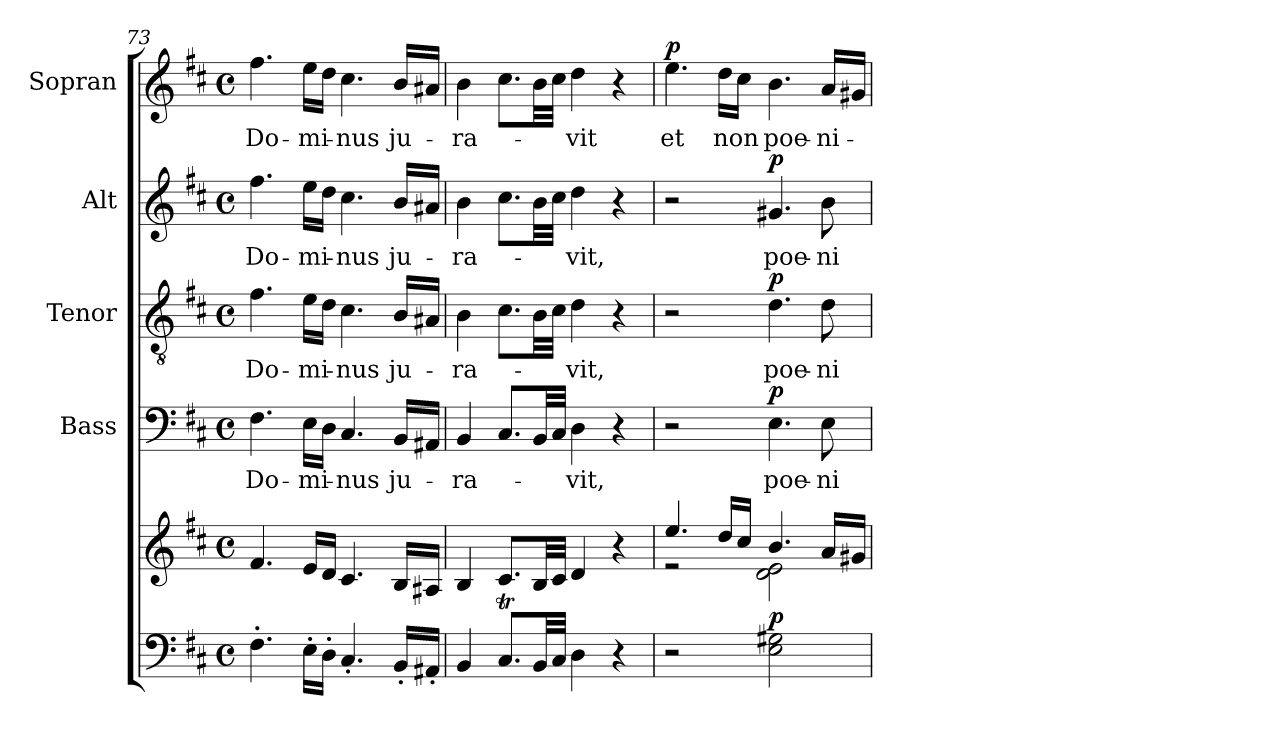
**kern	**kern	**dynam	**kern	**text	**dynam	**kern	**text	**dynam	**kern	**text	**dynam	**kern	**text	**dynam
*part5	*part5	*part5	*part4	*part4	*part4	*part3	*part3	*part3	*part2	*part2	*part2	*part1	*part1	*part1
*staff6	*staff5	*staff5/6	*staff4	*staff4	*staff4	*staff3	*staff3	*staff3	*staff2	*staff2	*staff2	*staff1	*staff1	*staff1
*	*	*	*I"Bass	*	*	*I"Tenor	*	*	*I"Alt	*	*	*I"Sopran	*	*
*	*	*	*I'B.	*	*	*I'T.	*	*	*I'A.	*	*	*I'S.	*	*
*clefF4	*clefG2	*	*clefF4	*	*	*clefGv2	*	*	*clefG2	*	*	*clefG2	*	*
*k[f#c#]	*k[f#c#]	*	*k[f#c#]	*	*	*k[f#c#]	*	*	*k[f#c#]	*	*	*k[f#c#]	*	*
*D:	*D:	*	*D:	*	*	*D:	*	*	*D:	*	*	*D:	*	*
*M4/4	*M4/4	*	*M4/4	*	*	*M4/4	*	*	*M4/4	*	*	*M4/4	*	*
*met(c)	*met(c)	*	*met(c)	*	*	*met(c)	*	*	*met(c)	*	*	*met(c)	*	*
=73	=73	=73	=73	=73	=73	=73	=73	=73	=73	=73	=73	=73	=73	=73
!	!	!	!	!LO:LY:b	!	!	!LO:LY:b	!	!	!LO:LY:b	!	!	!LO:LY:b	!
4.F#'>\	4.f#/	.	4.F#\	Do-	.	4.f#\	Do-	.	4.ff#\	Do-	.	4.ff#\	Do-	.
!	!	!	!	!LO:LY:b	!	!	!LO:LY:b	!	!	!LO:LY:b	!	!	!LO:LY:b	!
16E'>\LL	16e/LL	.	16E\LL	-mi-	.	16e\LL	-mi-	.	16ee\LL	-mi-	.	16ee\LL	-mi-	.
16D'>\JJ	16d/JJ	.	16D\JJ	.	.	16d\JJ	.	.	16dd\JJ	.	.	16dd\JJ	.	.
!	!	!	!	!LO:LY:b	!	!	!LO:LY:b	!	!	!LO:LY:b	!	!	!LO:LY:b	!
4.C#'</	4.c#/	.	4.C#/	-nus	.	4.c#\	-nus	.	4.cc#\	-nus	.	4.cc#\	-nus	.
!	!	!	!	!LO:LY:b	!	!	!LO:LY:b	!	!	!LO:LY:b	!	!	!LO:LY:b	!
16BB'</LL	16B/LL	.	16BB/LL	ju-	.	16B/LL	ju-	.	16b/LL	ju-	.	16b/LL	ju-	.
16AA#X'</JJ	16A#X/JJ	.	16AA#X/JJ	.	.	16A#X/JJ	.	.	16a#X/JJ	.	.	16a#X/JJ	.	.
=74	=74	=74	=74	=74	=74	=74	=74	=74	=74	=74	=74	=74	=74	=74
!	!	!	!	!LO:LY:b	!	!	!LO:LY:b	!	!	!LO:LY:b	!	!	!LO:LY:b	!
4BB/	4B/	.	4BB/	-ra-	.	4B\	-ra-	.	4b\	-ra-	.	4b\	-ra-	.
8.C#t/L	8.c#/L	.	8.C#/L	.	.	8.c#\L	.	.	8.cc#\L	.	.	8.cc#\L	.	.
32BB/LL	32B/LL	.	32BB/LL	.	.	32B\LL	.	.	32b\LL	.	.	32b\LL	.	.
32C#/JJJ	32c#/JJJ	.	32C#/JJJ	.	.	32c#\JJJ	.	.	32cc#\JJJ	.	.	32cc#\JJJ	.	.
!	!	!	!	!LO:LY:b	!	!	!LO:LY:b	!	!	!LO:LY:b	!	!	!LO:LY:b	!
4D\	4d/	.	4D\	-vit,	.	4d\	-vit,	.	4dd\	-vit,	.	4dd\	-vit	.
4r	4r	.	4r	.	.	4r	.	.	4r	.	.	4r	.	.
!!LO:PB:g=z
=75	=75	=75	=75	=75	=75	=75	=75	=75	=75	=75	=75	=75	=75	=75
*	*^	*	*	*	*	*	*	*	*	*	*	*	*	*
!	!	!	!	!	!	!	!	!	!	!	!	!	!	!LO:LY:b	!LO:DY:a
2r	4.ee/	2re	.	2r	.	.	2r	.	.	2r	.	.	4.ee\	et	p
!	!	!	!	!	!	!	!	!	!	!	!	!	!	!LO:LY:b	!
.	16dd/LL	.	.	.	.	.	.	.	.	.	.	.	16dd\LL	non	.
.	16cc#/JJ	.	.	.	.	.	.	.	.	.	.	.	16cc#\JJ	.	.
!	!	!	!LO:DY:a=2	!	!LO:LY:b	!LO:DY:a	!	!LO:LY:b	!LO:DY:a	!	!LO:LY:b	!LO:DY:a	!	!LO:LY:b	!
2E\ 2G#X\	4.b/	2d\ 2e\	p	4.E\	poe-	p	4.d\	poe-	p	4.g#X/	poe-	p	4.b\	poe-	.
!	!	!	!	!	!LO:LY:b	!	!	!LO:LY:b	!	!	!LO:LY:b	!	!	!LO:LY:b	!
.	16a/LL	.	.	8E\	-ni-	.	8d\	-ni-	.	8b\	-ni-	.	16a/LL	-ni-	.
.	16g#X/JJ	.	.	.	.	.	.	.	.	.	.	.	16g#X/JJ	.	.
*	*v	*v	*	*	*	*	*	*	*	*	*	*	*	*	*
=	=	=	=	=	=	=	=	=	=	=	=	=	=	=
*-	*-	*-	*-	*-	*-	*-	*-	*-	*-	*-	*-	*-	*-	*-
